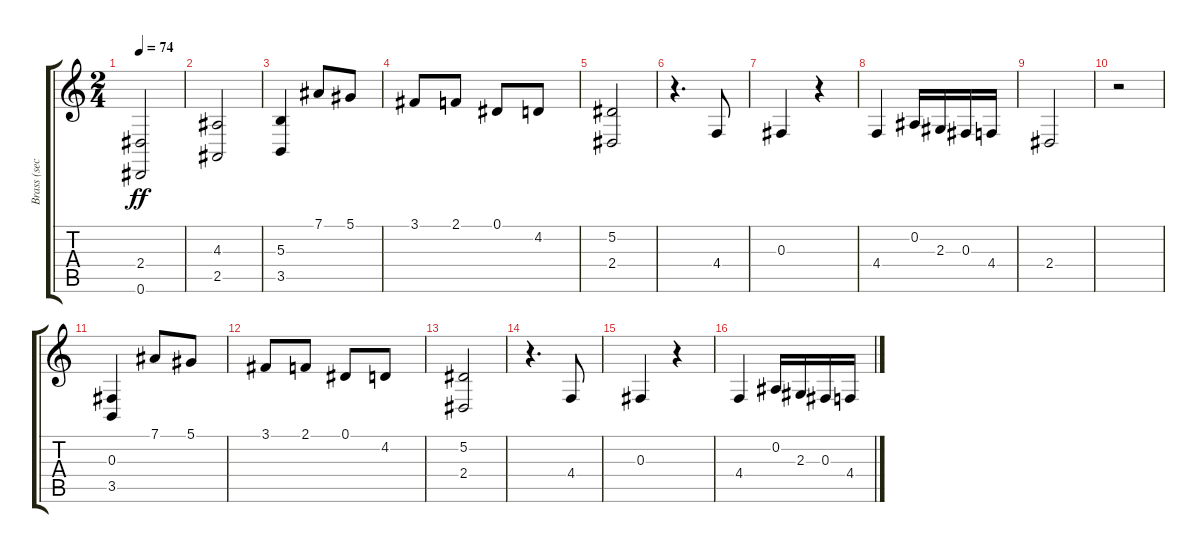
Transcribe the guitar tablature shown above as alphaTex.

\track ("Brass (section)" "Brass (sec") {instrument brasssection}
\staff {score tabs}
\tuning (Eb4 Bb3 Gb3 Db3 Ab2 Eb2) {hide}
\ts (2 4)
\tempo 74
\clef g2
\ks c
(2.4 0.6).2{dy ff} |
(4.3 2.5).2 |
(5.3 3.5).4 7.1.8 5.1.8 |
3.1.8 2.1.8 0.1.8 4.2.8 |
(5.2 2.4).2 |
r.4{d} 4.4.8 |
0.3.4 r.4 |
4.4.4 0.2.16 2.3.16 0.3.16 4.4.16 |
2.4.2 |
r.2 |
(0.3 3.5).4 7.1.8 5.1.8 |
3.1.8 2.1.8 0.1.8 4.2.8 |
(5.2 2.4).2 |
r.4{d} 4.4.8 |
0.3.4 r.4 |
4.4.4 0.2.16 2.3.16 0.3.16 4.4.16
